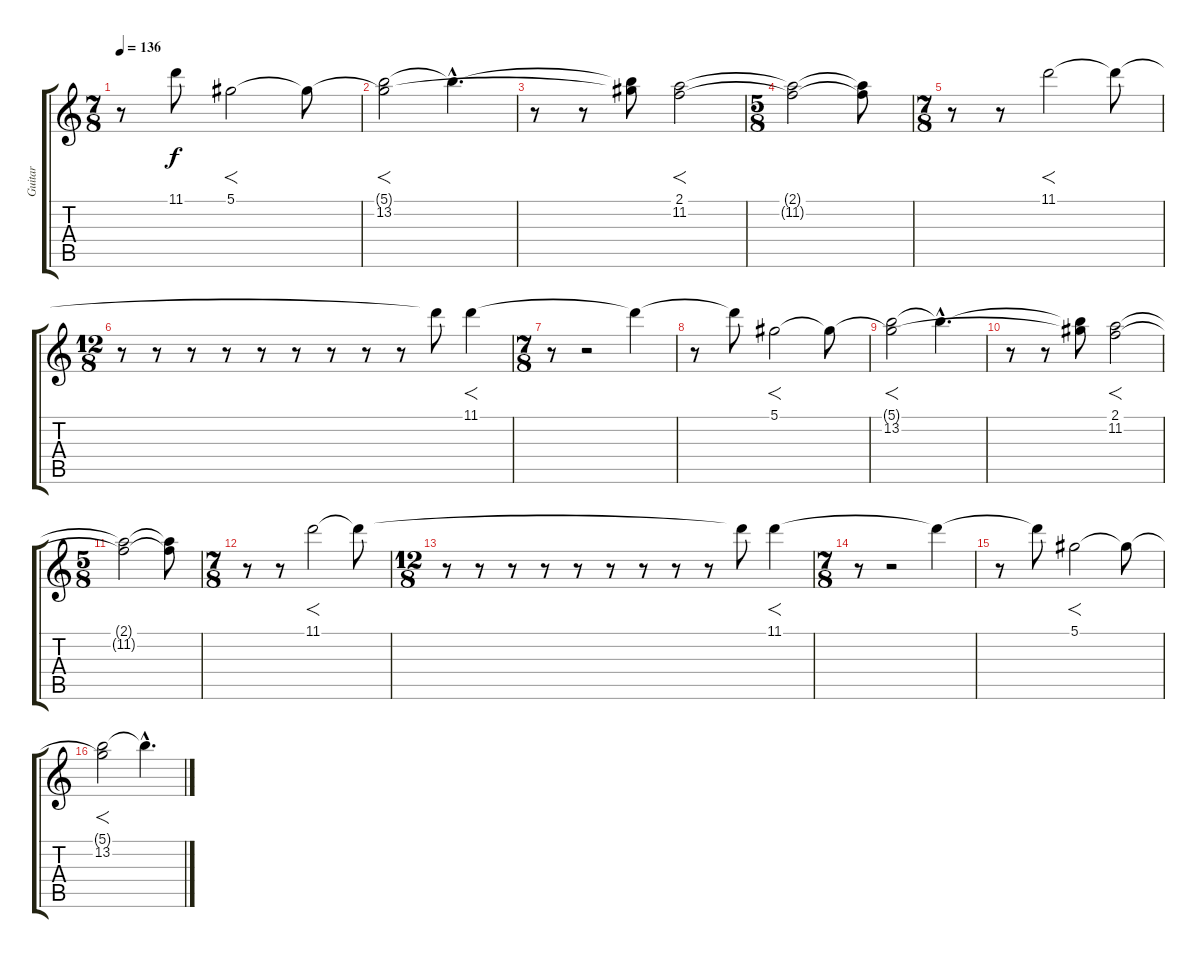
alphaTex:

\track ("Guitar" "Guitar") {instrument distortionguitar}
\staff {score tabs}
\tuning (Eb4 Bb3 Gb3 Db3 Ab2 Eb2) {hide}
\ts (7 8)
\tempo 136
\clef g2
\ks c
r.8{dy f} 11.1{t}.8 5.1.2{f} 5.1{t}.8 |
(5.1{t} 13.2).2{f} 13.2{hac t}.4{d} |
r.8 r.8 (5.1{t} 13.2{t}).8 (2.1 11.2).2{f} |
\ts (5 8)
(2.1{t} 11.2{t}).2 (2.1{t} 11.2{t}).8 |
\ts (7 8)
r.8 r.8 11.1.2{f} 11.1{t}.8 |
\ts (12 8)
r.8 r.8 r.8 r.8 r.8 r.8 r.8 r.8 r.8 11.1{t}.8 11.1.4{f} |
\ts (7 8)
r.8 r.2 11.1{t}.4 |
r.8 11.1{t}.8 5.1.2{f} 5.1{t}.8 |
(5.1{t} 13.2).2{f} 13.2{hac t}.4{d} |
r.8 r.8 (5.1{t} 13.2{t}).8 (2.1 11.2).2{f} |
\ts (5 8)
(2.1{t} 11.2{t}).2 (2.1{t} 11.2{t}).8 |
\ts (7 8)
r.8 r.8 11.1.2{f} 11.1{t}.8 |
\ts (12 8)
r.8 r.8 r.8 r.8 r.8 r.8 r.8 r.8 r.8 11.1{t}.8 11.1.4{f} |
\ts (7 8)
r.8 r.2 11.1{t}.4 |
r.8 11.1{t}.8 5.1.2{f} 5.1{t}.8 |
(5.1{t} 13.2).2{f} 13.2{hac t}.4{d}
